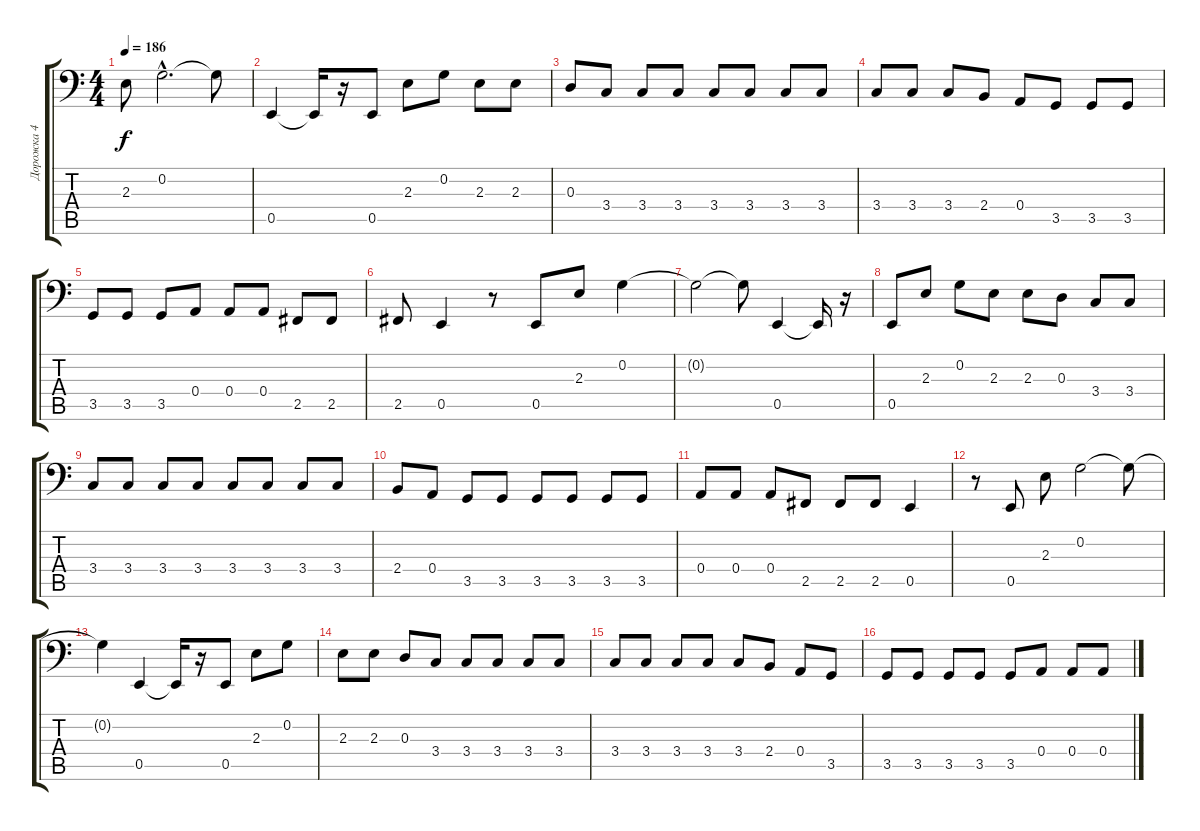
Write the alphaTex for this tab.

\track ("Дорожка 4" "Дорожка 4") {instrument fretlessbass}
\staff {score tabs}
\tuning (C3 G2 D2 A1 E1 B0) {hide}
\ts (4 4)
\tempo 186
\clef f4
\ks c
2.3.8{dy f} 0.2{hac}.2{d} 0.2{t}.8 |
0.5.4 0.5{t}.16 r.16 0.5.8 2.3.8 0.2.8 2.3.8 2.3.8 |
0.3.8 3.4.8 3.4.8 3.4.8 3.4.8 3.4.8 3.4.8 3.4.8 |
3.4.8 3.4.8 3.4.8 2.4.8 0.4.8 3.5.8 3.5.8 3.5.8 |
3.5.8 3.5.8 3.5.8 0.4.8 0.4.8 0.4.8 2.5.8 2.5.8 |
2.5.8 0.5.4 r.8 0.5.8 2.3.8 0.2.4 |
0.2{t}.2 0.2{t}.8 0.5.4 0.5{t}.16 r.16 |
0.5.8 2.3.8 0.2.8 2.3.8 2.3.8 0.3.8 3.4.8 3.4.8 |
3.4.8 3.4.8 3.4.8 3.4.8 3.4.8 3.4.8 3.4.8 3.4.8 |
2.4.8 0.4.8 3.5.8 3.5.8 3.5.8 3.5.8 3.5.8 3.5.8 |
0.4.8 0.4.8 0.4.8 2.5.8 2.5.8 2.5.8 0.5.4 |
r.8 0.5.8 2.3.8 0.2.2 0.2{t}.8 |
0.2{t}.4 0.5.4 0.5{t}.16 r.16 0.5.8 2.3.8 0.2.8 |
2.3.8 2.3.8 0.3.8 3.4.8 3.4.8 3.4.8 3.4.8 3.4.8 |
3.4.8 3.4.8 3.4.8 3.4.8 3.4.8 2.4.8 0.4.8 3.5.8 |
3.5.8 3.5.8 3.5.8 3.5.8 3.5.8 0.4.8 0.4.8 0.4.8
